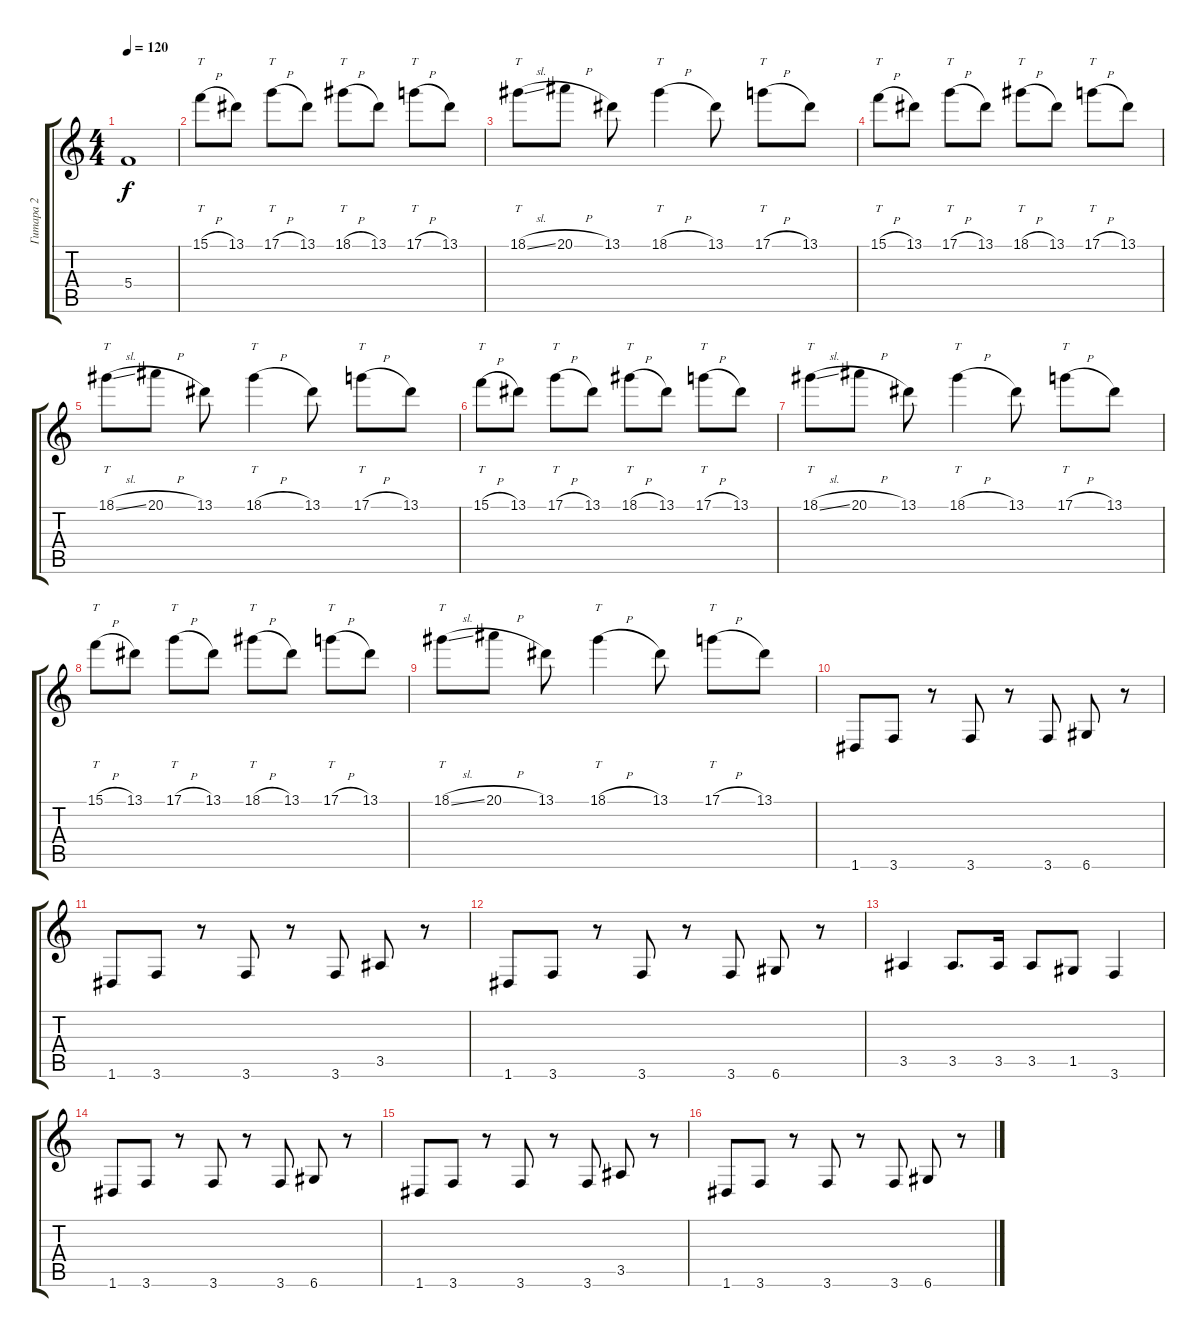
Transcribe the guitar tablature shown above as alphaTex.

\track ("Гитара 2" "Гитара 2") {instrument overdrivenguitar}
\staff {score tabs}
\tuning (D4 A3 F3 C3 G2 D2) {hide}
\ts (4 4)
\tempo 120
\clef g2
\ks c
5.4{t}.1{dy f} |
15.1{h}.8{tt} 13.1.8 17.1{h}.8{tt} 13.1.8 18.1{h}.8{tt} 13.1.8 17.1{h}.8{tt} 13.1.8 |
18.1{sl}.8{tt} 20.1{h}.8 13.1.8 18.1{h}.4{tt} 13.1.8 17.1{h}.8{tt} 13.1.8 |
15.1{h}.8{tt} 13.1.8 17.1{h}.8{tt} 13.1.8 18.1{h}.8{tt} 13.1.8 17.1{h}.8{tt} 13.1.8 |
18.1{sl}.8{tt} 20.1{h}.8 13.1.8 18.1{h}.4{tt} 13.1.8 17.1{h}.8{tt} 13.1.8 |
15.1{h}.8{tt} 13.1.8 17.1{h}.8{tt} 13.1.8 18.1{h}.8{tt} 13.1.8 17.1{h}.8{tt} 13.1.8 |
18.1{sl}.8{tt} 20.1{h}.8 13.1.8 18.1{h}.4{tt} 13.1.8 17.1{h}.8{tt} 13.1.8 |
15.1{h}.8{tt} 13.1.8 17.1{h}.8{tt} 13.1.8 18.1{h}.8{tt} 13.1.8 17.1{h}.8{tt} 13.1.8 |
18.1{sl}.8{tt} 20.1{h}.8 13.1.8 18.1{h}.4{tt} 13.1.8 17.1{h}.8{tt} 13.1.8 |
1.6.8 3.6.8 r.8 3.6.8 r.8 3.6.8 6.6.8 r.8 |
1.6.8 3.6.8 r.8 3.6.8 r.8 3.6.8 3.5.8 r.8 |
1.6.8 3.6.8 r.8 3.6.8 r.8 3.6.8 6.6.8 r.8 |
3.5.4 3.5.8{d} 3.5.16 3.5.8 1.5.8 3.6.4 |
1.6.8 3.6.8 r.8 3.6.8 r.8 3.6.8 6.6.8 r.8 |
1.6.8 3.6.8 r.8 3.6.8 r.8 3.6.8 3.5.8 r.8 |
1.6.8 3.6.8 r.8 3.6.8 r.8 3.6.8 6.6.8 r.8
